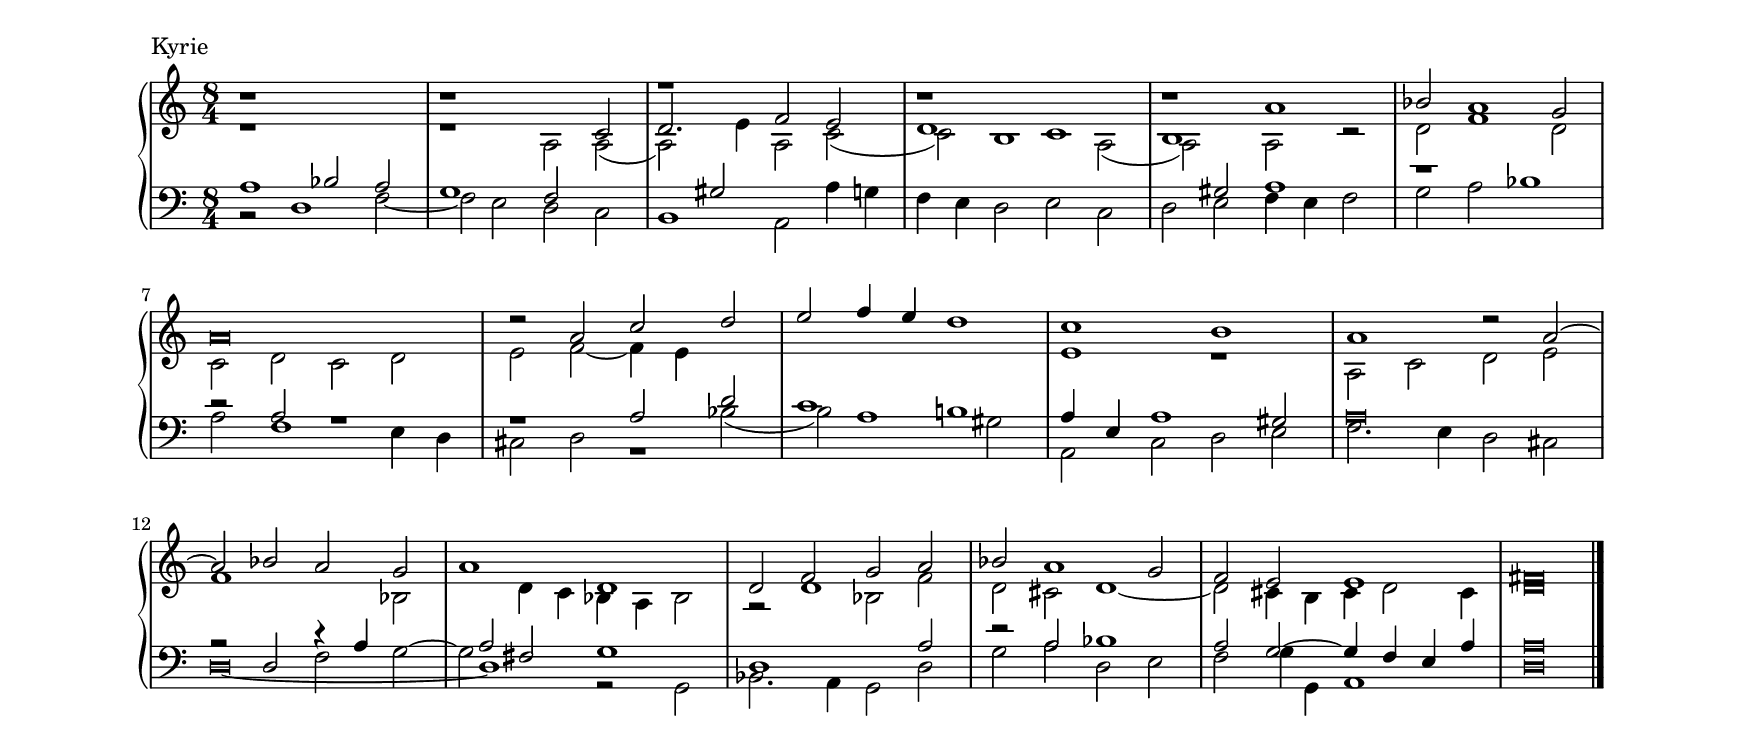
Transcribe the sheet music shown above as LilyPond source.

%! Title: Kyrie
%! Part: I
%! No: 3
%! Remark:

\version "2.22.1"
\include "italiano.ly"

%****************************************************************
% Start cut-&-pastable-section

%****************************************************************

\paper {
  % Set paper
  #(set-paper-size "a4landscape")
  indent = 0\mm
  line-width = 250\mm
  ragged-right = ##f
  line-width = #(- line-width (* mm 3.000000) (* mm 1))
}

\layout {
  \context {
    \Score
    \override SpacingSpanner.base-shortest-duration = #(ly:make-moment 1/8)
    \override SpacingSpanner.uniform-stretching = ##t
  }
}

%*****************************************
%  Set Header
%*****************************************
\header {
  %title = "KYRIE"
  %subtitle = "Kyrie"
  %subsubtitle = "Fiori Musicali"
  %composer = "G. Frescobaldi"
  %opus = "F.12/03"
  %tagline = "© 2022 Hautbois Project"
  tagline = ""
}

%*****************************************
% Start Voice
% Write the voices here
%*****************************************
MyMeter = \time 8/4
MyTempo = \tempo "Adantino"
MyKey = \key do \major
PieceName = "Kyrie"

PieceIIIS = \relative la' {
  % bar 1 - 4
  si1*2\rest | si1*2\rest | re1*2\rest | si1*2\rest |
  
  % bar 5 - 8
  si1\rest la1 | sib2 la1 sol2 |
  \once \override NoteHead.style = #'baroque
  la\breve*1 | 
  re2\rest la do re |
  
  % bar 9 - 12
  mi2 fa4 mi re1 | do1 si1 |
  la1 re2\rest la2~ | la sib la sol |
  
  % bar 13 - 16
  la1 re,1 | re2 fa sol la |
  sib la1 sol2 | fa mi mi1 |
  
  % bar additional
  \once \override NoteHead.style = #'baroque
  fad\breve*1 |
  
  \bar "|."
}

PieceIIIA = \relative la {
  % bar 1 - 4
  do1*2\rest | do1\rest la2 \once \stemUp do |
  \once \stemUp re2. mi4 \once \stemUp fa2 \once \stemUp mi | \once \stemUp re1 do1 |
  
  % bar 5 - 8
  \once \stemUp si1 la2 do2\rest | re fa1 re2 |
  do2 re \change Staff=down fa,1\rest \change Staff=up \stemDown | mi'2 fa~ fa4 mi \change Staff=down \stemUp re2 |
  
  % bar 9 - 12
  do1 si! \change Staff=up \stemDown | mi1 do1\rest |
  la2 do re mi | fa1 \change Staff=down \stemUp do4\rest la \change Staff=up \stemDown sib2 |
  
  % bar 13 - 16
  \change Staff=down \stemUp la2 \change Staff=up \stemDown re4 do sib la sib2 | sol2\rest re'1 fa2 |
  re dod re1~ | re2 dod4 si dod re2 dod4 |
  
  % bar additional
  \once \override NoteHead.style = #'baroque
  re\breve*1 |
  
  \bar "|."
}

PieceIIIT = \relative la {
  % bar 1 - 4
  la1 sib2 la | sol1 fa2 \change Staff=up \once \stemDown la_( |
  \once \stemDown la) \change Staff=down sold \change Staff=up \stemDown la do_( | do) si1 la2_( |
  
  % bar 5 - 8
  la) \change Staff=down \stemUp sold la1 | do1*2\rest |
  do2\rest la \change Staff=up \stemDown do re \change Staff=down \stemUp | fa,1\rest la2 \once \stemDown sib_( |
  
  % bar 9 - 12
  \once \stemDown \once\omit Accidental sib2) la1 \once \stemDown sold2 | la4 mi la1 sold2 |
  \once \override NoteHead.style = #'baroque
  la\breve*1 |
  la2\rest re, \once \stemDown fa \once \stemDown sol~ |
  
  % bar 13 - 16
  \once \stemDown sol fad sol1 | re1 \change Staff=up \stemDown sib'2 \change Staff=down \stemUp la |
  re2\rest la sib1 | la2 sol~ sol4 fa mi la |
  
  % bar additional
  \once \override NoteHead.style = #'baroque
  la\breve*1 |
  
  \bar "|."
}

PieceIIIB = \relative re {
  % bar 1 - 4
  si2\rest re1 fa2~ | fa mi re do |
  si1 la2 la'4 sol | fa mi re2 mi do |
  
  % bar 5 - 8
  re mi fa4 mi fa2 | sol la sib1 |
  la2 fa1 mi4 re | dod2 re sol,1\rest |
  
  % bar 9 - 12
  s1*2 | la2 do re mi |
  fa2. mi4 re2 dod |
  \once \override NoteHead.style = #'baroque
  re\breve*1~ |
  
  % bar 13 - 16
  re1 sol,2\rest sol | sib2. la4 sol2 re' |
  sol la re, mi | fa sol4 sol, la1 |
  
  % bar additional
  \once \override NoteHead.style = #'baroque
  re\breve*1~ |
  
  \bar "|."
}

%*****************************************
%  Start Score
%*****************************************

\markup { \vspace #1 }
\score {
  \header {
    piece = \PieceName
  }
  \new PianoStaff <<
    \new Staff = "up" { 
      \clef "treble"
      %\MyTempo
      \MyKey
      \MyMeter
      <<
        \PieceIIIS
        \\
        \PieceIIIA
      >>
    }
    \new Staff = "down" { 
      \clef "bass" 
      %\MyTempo
      \MyKey
      \MyMeter
      <<
        \PieceIIIT
        \\
        \PieceIIIB
      >>
    }
  >>
}